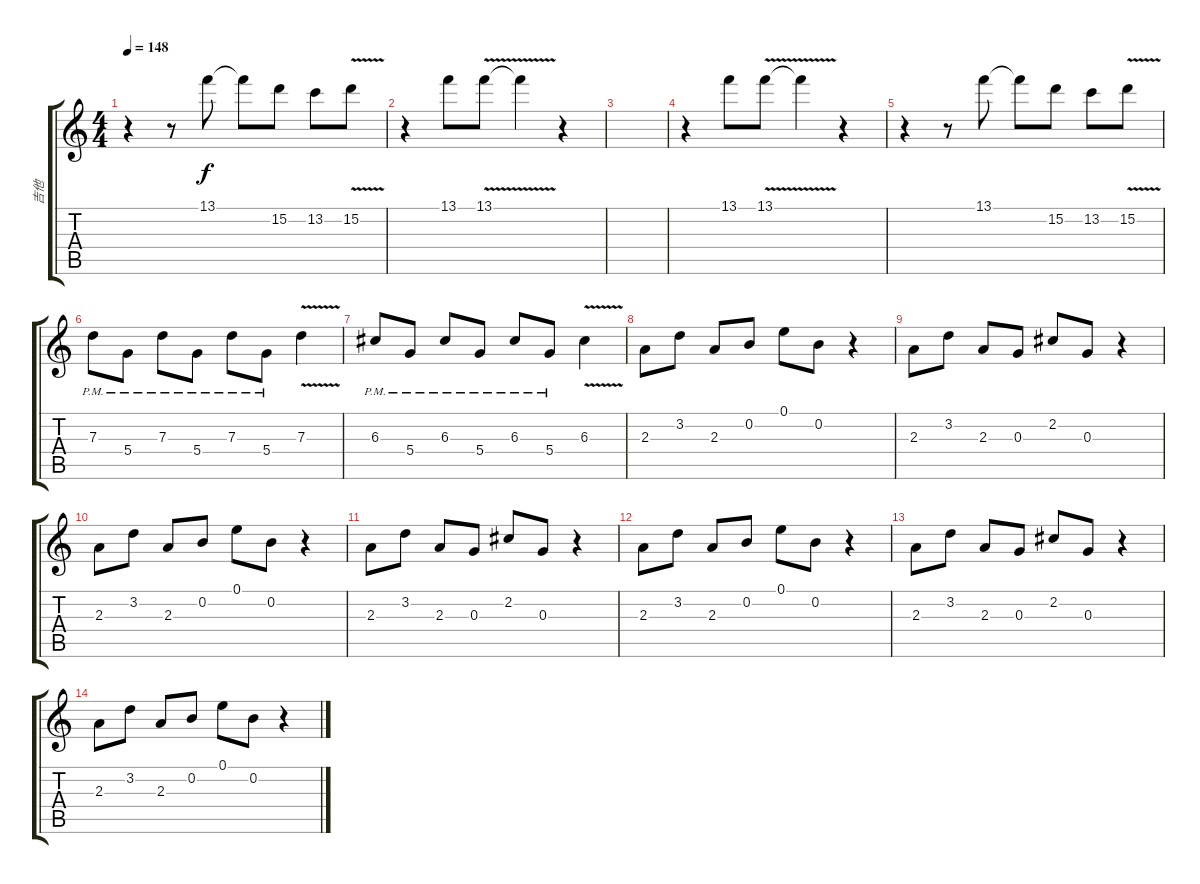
\track ("吉他" "吉他") {instrument distortionguitar}
\staff {score tabs}
\tuning (E4 B3 G3 D3 A2 E2) {hide}
\ts (4 4)
\tempo 148
\clef g2
\ks c
r.4{dy f instrument distortionguitar} r.8 13.1.8 13.1{t}.8 15.2.8 13.2.8 15.2{v}.8 |
r.4{instrument distortionguitar} 13.1.8 13.1{v}.8 13.1{t}.4 r.4 |
|
r.4{instrument distortionguitar} 13.1.8 13.1{v}.8 13.1{t}.4 r.4 |
r.4{instrument distortionguitar} r.8 13.1.8 13.1{t}.8 15.2.8 13.2.8 15.2{v}.8 |
7.3{pm}.8 5.4{pm}.8 7.3{pm}.8 5.4{pm}.8 7.3{pm}.8 5.4{pm}.8 7.3{v}.4 |
6.3{pm}.8 5.4{pm}.8 6.3{pm}.8 5.4{pm}.8 6.3{pm}.8 5.4{pm}.8 6.3{v}.4 |
2.3.8 3.2.8 2.3.8 0.2.8 0.1.8 0.2.8 r.4 |
2.3.8 3.2.8 2.3.8 0.3.8 2.2.8 0.3.8 r.4 |
2.3.8 3.2.8 2.3.8 0.2.8 0.1.8 0.2.8 r.4 |
2.3.8 3.2.8 2.3.8 0.3.8 2.2.8 0.3.8 r.4 |
2.3.8 3.2.8 2.3.8 0.2.8 0.1.8 0.2.8 r.4 |
2.3.8 3.2.8 2.3.8 0.3.8 2.2.8 0.3.8 r.4 |
2.3.8 3.2.8 2.3.8 0.2.8 0.1.8 0.2.8 r.4
